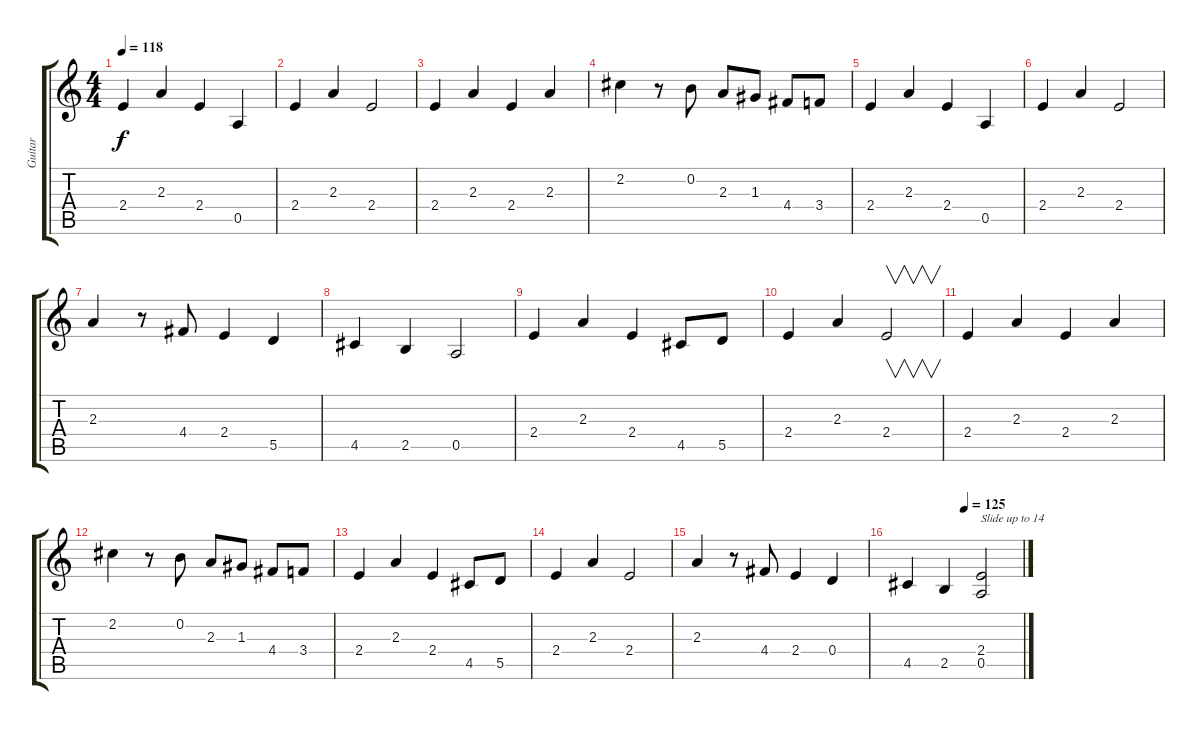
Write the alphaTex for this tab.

\track ("Guitar" "Guitar") {instrument distortionguitar}
\staff {score tabs}
\tuning (E4 B3 G3 D3 A2 E2) {hide}
\ts (4 4)
\tempo 118
\clef g2
\ks c
2.4.4{dy f instrument distortionguitar} 2.3.4 2.4.4 0.5.4 |
2.4.4 2.3.4 2.4.2 |
2.4.4 2.3.4 2.4.4 2.3.4 |
2.2.4 r.8 0.2.8 2.3.8 1.3.8 4.4.8 3.4.8 |
2.4.4 2.3.4 2.4.4 0.5.4 |
2.4.4 2.3.4 2.4.2 |
2.3.4 r.8 4.4.8 2.4.4 5.5.4 |
4.5.4 2.5.4 0.5.2 |
2.4.4 2.3.4 2.4.4 4.5.8 5.5.8 |
2.4.4 2.3.4 2.4.2{v} |
2.4.4 2.3.4 2.4.4 2.3.4 |
2.2.4 r.8 0.2.8 2.3.8 1.3.8 4.4.8 3.4.8 |
2.4.4 2.3.4 2.4.4 4.5.8 5.5.8 |
2.4.4 2.3.4 2.4.2 |
2.3.4 r.8 4.4.8 2.4.4 0.4.4 |
\tempo (125 0.5)
4.5.4 2.5.4 (2.4 0.5).2{txt "Slide up to 14"}
